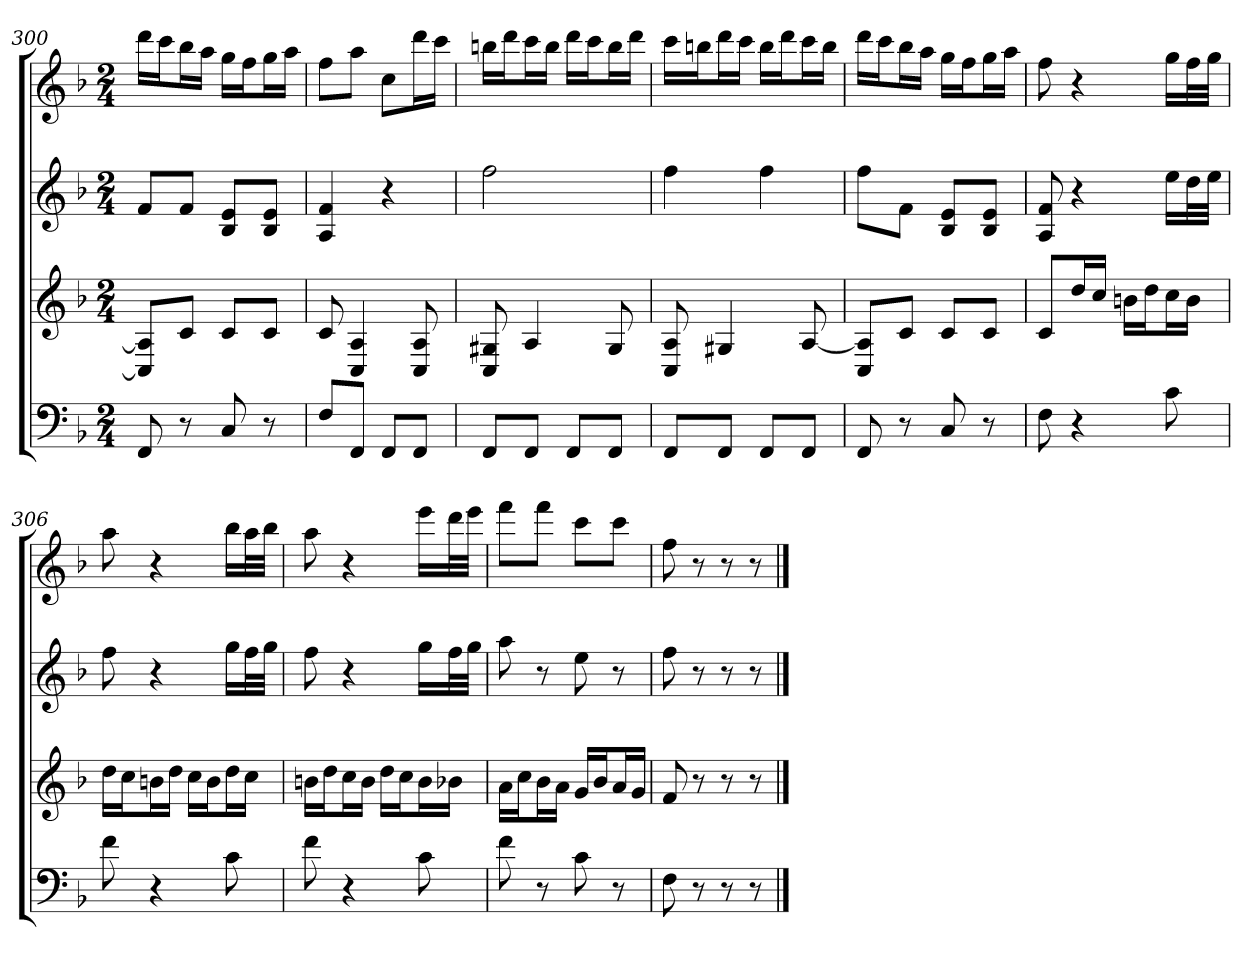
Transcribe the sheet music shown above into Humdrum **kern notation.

**kern	**kern	**kern	**kern
*part4	*part3	*part2	*part1
*staff4	*staff3	*staff2	*staff1
*k[b-]	*k[b-]	*k[b-]	*k[b-]
*F:	*F:	*F:	*F:
*M2/4	*M2/4	*M2/4	*M2/4
=300	=300	=300	=300
8FF	8C] 8A]L	8fL	16dddLL
.	.	.	16cccJ
8r	8cJ	8fJ	16bb-L
.	.	.	16aaJJ
8C	8cL	8B- 8eL	16ggLL
.	.	.	16ffJ
8r	8cJ	8B- 8eJ	16ggL
.	.	.	16aaJJ
=301	=301	=301	=301
8FL	8c	4A 4f	8ffL
8FFJ	4C 4A	.	8aaJ
8FFL	.	4r	8ccL
8FFJ	8C 8A	.	16dddL
.	.	.	16cccJJ
=302	=302	=302	=302
8FFL	8C 8G#X	2ff	16bbnLL
.	.	.	16dddJ
8FFJ	4A	.	16cccL
.	.	.	16bbJJ
8FFL	.	.	16dddLL
.	.	.	16cccJ
8FFJ	8G#	.	16bbL
.	.	.	16dddJJ
=303	=303	=303	=303
8FFL	8C 8A	4ff	16cccLL
.	.	.	16bbnJ
8FFJ	4G#X	.	16dddL
.	.	.	16cccJJ
8FFL	.	4ff	16bbLL
.	.	.	16dddJ
8FFJ	[8A	.	16cccL
.	.	.	16bbJJ
=304	=304	=304	=304
8FF	8C 8A]L	8ffL	16dddLL
.	.	.	16cccJ
8r	8cJ	8fJ	16bb-L
.	.	.	16aaJJ
8C	8cL	8B- 8eL	16ggLL
.	.	.	16ffJ
8r	8cJ	8B- 8eJ	16ggL
.	.	.	16aaJJ
=305	=305	=305	=305
8F	8cL	8A 8f	8ff
4r	16ddL	4r	4r
.	16ccJJ	.	.
.	16bnLL	.	.
.	16ddJ	.	.
8c	16ccL	16eeLL	16ggLL
.	16bJJ	32ddL	32ffL
.	.	32eeJJJ	32ggJJJ
=306	=306	=306	=306
8f	16ddLL	8ff	8aa
.	16ccJ	.	.
4r	16bnL	4r	4r
.	16ddJJ	.	.
.	16ccLL	.	.
.	16bJ	.	.
8c	16ddL	16ggLL	16bb-LL
.	16ccJJ	32ffL	32aaL
.	.	32ggJJJ	32bb-JJJ
=307	=307	=307	=307
8f	16bnLL	8ff	8aa
.	16ddJ	.	.
4r	16ccL	4r	4r
.	16bJJ	.	.
.	16ddLL	.	.
.	16ccJ	.	.
8c	16bL	16ggLL	16eeeLL
.	16b-XJJ	32ffL	32dddL
.	.	32ggJJJ	32eeeJJJ
=308	=308	=308	=308
8f	16aLL	8aa	8fffL
.	16ccJ	.	.
8r	16b-L	8r	8fffJ
.	16aJJ	.	.
8c	16gLL	8ee	8cccL
.	16b-J	.	.
8r	16aL	8r	8cccJ
.	16gJJ	.	.
=309	=309	=309	=309
8F	8f	8ff	8ff
8r	8r	8r	8r
8r	8r	8r	8r
8r	8r	8r	8r
==	==	==	==
*-	*-	*-	*-
